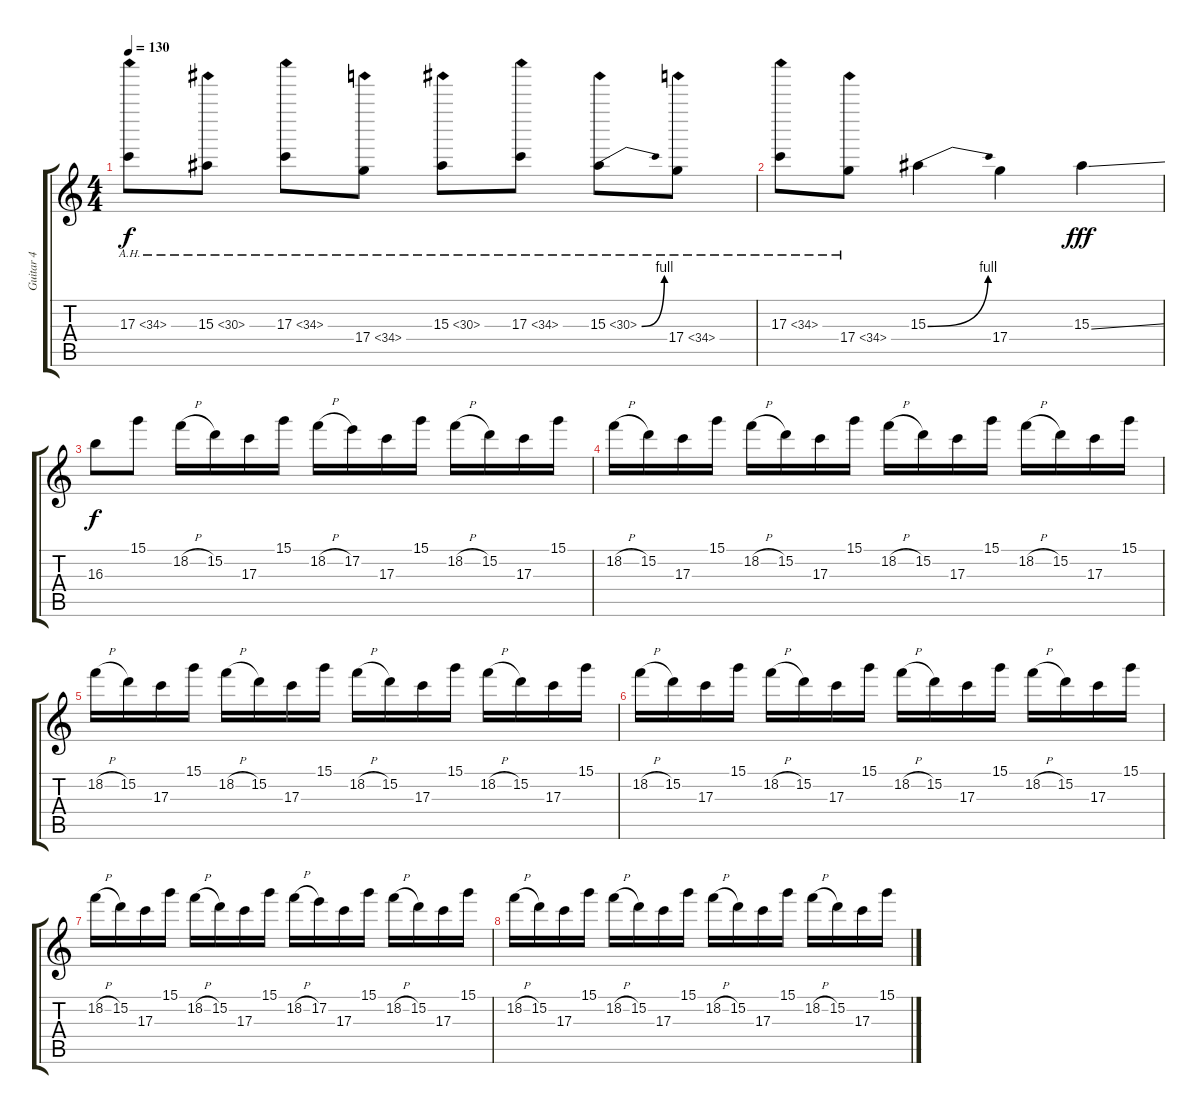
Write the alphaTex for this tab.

\track ("Guitar 4" "Guitar 4") {instrument distortionguitar}
\staff {score tabs}
\tuning (E4 B3 G3 D3 A2 E2) {hide}
\ts (4 4)
\tempo 130
\clef g2
\ks c
17.3{ah 17}.8{dy f} 15.3{ah 15}.8 17.3{ah 17}.8 17.4{ah 17}.8 15.3{ah 15}.8 17.3{ah 17}.8 15.3{be (bend 0 0 60 4) ah 15}.8 17.4{ah 17}.8 |
17.3{ah 17}.8 17.4{ah 17}.8 15.3{be (bend 0 0 60 4)}.4 17.4.4 15.3{ss}.4{dy fff} |
16.3.8{dy f} 15.1.8 18.2{h}.16 15.2.16 17.3.16 15.1.16 18.2{h}.16 17.2.16 17.3.16 15.1.16 18.2{h}.16 15.2.16 17.3.16 15.1.16 |
18.2{h}.16 15.2.16 17.3.16 15.1.16 18.2{h}.16 15.2.16 17.3.16 15.1.16 18.2{h}.16 15.2.16 17.3.16 15.1.16 18.2{h}.16 15.2.16 17.3.16 15.1.16 |
18.2{h}.16 15.2.16 17.3.16 15.1.16 18.2{h}.16 15.2.16 17.3.16 15.1.16 18.2{h}.16 15.2.16 17.3.16 15.1.16 18.2{h}.16 15.2.16 17.3.16 15.1.16 |
18.2{h}.16 15.2.16 17.3.16 15.1.16 18.2{h}.16 15.2.16 17.3.16 15.1.16 18.2{h}.16 15.2.16 17.3.16 15.1.16 18.2{h}.16 15.2.16 17.3.16 15.1.16 |
18.2{h}.16 15.2.16 17.3.16 15.1.16 18.2{h}.16 15.2.16 17.3.16 15.1.16 18.2{h}.16 17.2.16 17.3.16 15.1.16 18.2{h}.16 15.2.16 17.3.16 15.1.16 |
18.2{h}.16 15.2.16 17.3.16 15.1.16 18.2{h}.16 15.2.16 17.3.16 15.1.16 18.2{h}.16 15.2.16 17.3.16 15.1.16 18.2{h}.16 15.2.16 17.3.16 15.1.16
